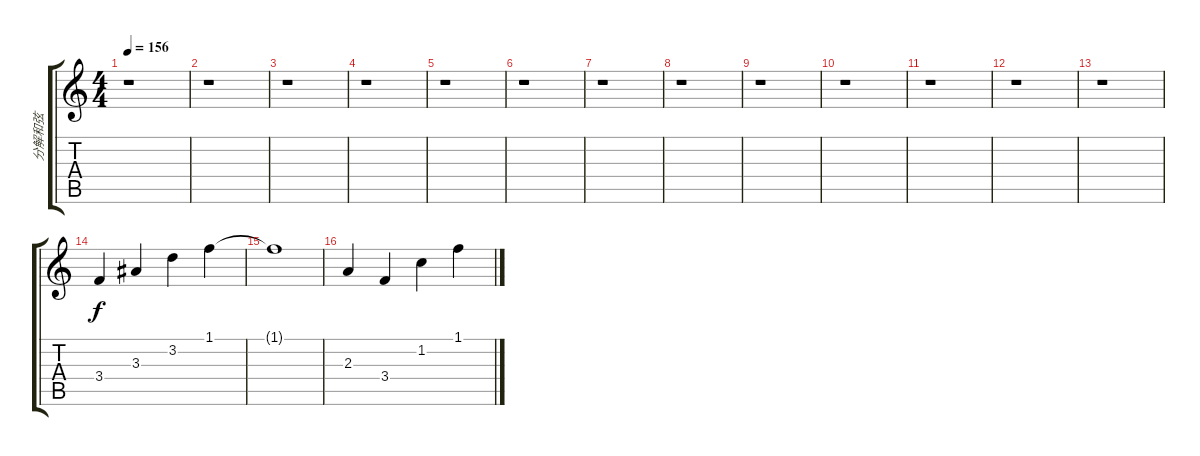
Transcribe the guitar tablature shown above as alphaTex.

\track ("分解和弦" "分解和弦") {instrument electricguitarjazz}
\staff {score tabs}
\tuning (E4 B3 G3 D3 A2 E2) {hide}
\ts (4 4)
\tempo 156
\clef g2
\ks c
r.1{dy f} |
r.1 |
r.1 |
r.1 |
r.1 |
r.1 |
r.1 |
r.1 |
r.1 |
r.1 |
r.1 |
r.1 |
r.1 |
3.4.4 3.3.4 3.2.4 1.1.4 |
1.1{t}.1 |
2.3.4 3.4.4 1.2.4 1.1.4
